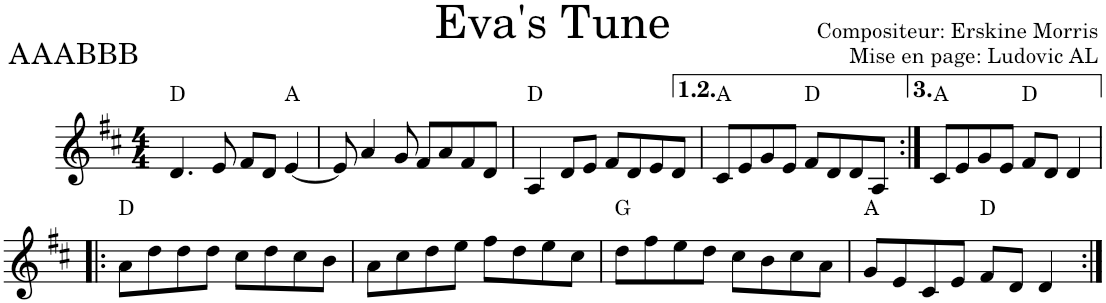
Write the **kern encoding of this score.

**kern	**harte
*part1	*part1
*staff1	*
*I"Voice	*
*I'V	*
*clefG2	*
*k[f#c#]	*
*M4/4	*
=1	=1
4.d/	D:maj
8e/	.
8f#/L	.
8d/J	.
[<4e/	A:maj
=2	=2
8e/]	.
4a/	.
8g/	.
8f#/L	.
8a/	.
8f#/	.
8d/J	.
=3	=3
4A/	D:maj
8d/L	.
8e/J	.
8f#/L	.
8d/	.
8e/	.
8d/J	.
=4	=4
8c#/L	A:maj
8e/	.
8g/	.
8e/J	.
8f#/L	D:maj
8d/	.
8d/	.
8A/J	.
=5:|!	=5:|!
8c#/L	A:maj
8e/	.
8g/	.
8e/J	.
8f#/L	D:maj
8d/J	.
4d/	.
!!LO:LB:g=z
=6!|:	=6!|:
8a\L	D:maj
8dd\	.
8dd\	.
8dd\J	.
8cc#\L	.
8dd\	.
8cc#\	.
8b\J	.
=7	=7
8a\L	.
8cc#\	.
8dd\	.
8ee\J	.
8ff#\L	.
8dd\	.
8ee\	.
8cc#\J	.
=8	=8
8dd\L	G:maj
8ff#\	.
8ee\	.
8dd\J	.
8cc#\L	.
8b\	.
8cc#\	.
8a\J	.
=9	=9
8g/L	A:maj
8e/	.
8c#/	.
8e/J	.
8f#/L	D:maj
8d/J	.
4d/	.
=:|!	=:|!
*-	*-
